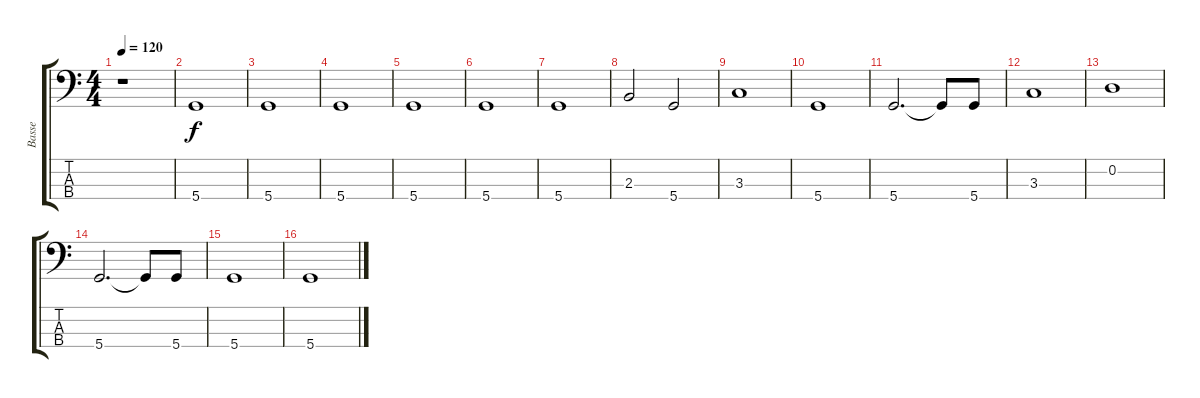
\track ("Basse" "Basse") {instrument electricbassfinger}
\staff {score tabs}
\tuning (G2 D2 A1 D1) {hide}
\ts (4 4)
\tempo 120
\clef f4
\ks c
r.1{dy f instrument electricbassfinger} |
5.4.1 |
5.4.1 |
5.4.1 |
5.4.1 |
5.4.1 |
5.4.1 |
2.3.2 5.4.2 |
3.3.1 |
5.4.1 |
5.4.2{d} 5.4{t}.8 5.4.8 |
3.3.1 |
0.2.1 |
5.4.2{d} 5.4{t}.8 5.4.8 |
5.4.1 |
5.4.1
